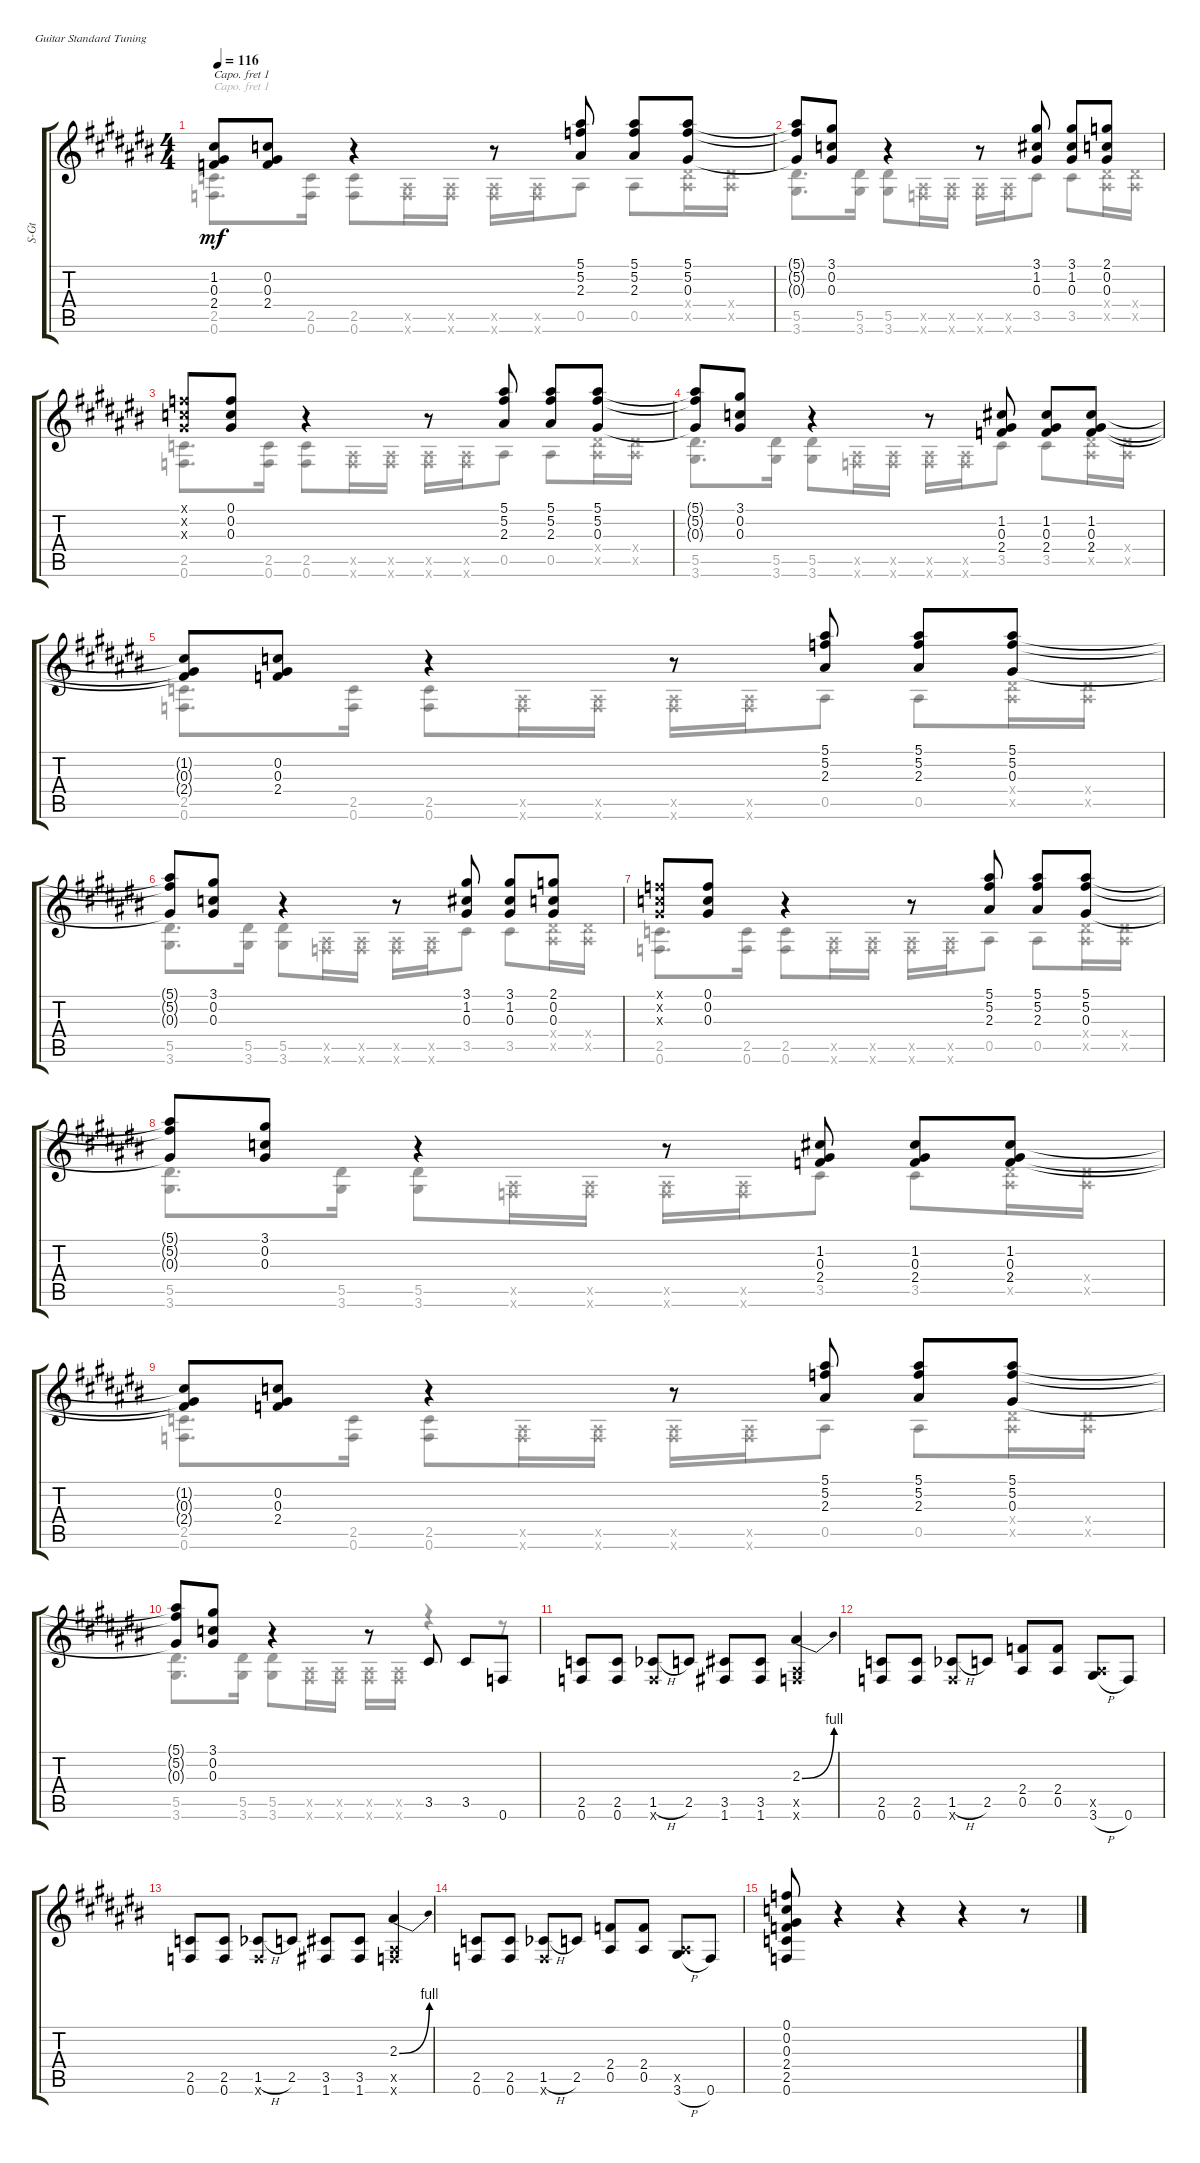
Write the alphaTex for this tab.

\defaultSystemsLayout 4
\bracketExtendMode groupsimilarinstruments
\otherSystemsTrackNameOrientation horizontal
\track ("Steel Guitar" "S-Gt") {instrument acousticguitarsteel}
\staff {score tabs}
\capo 1
\tuning (E4 B3 G3 D3 A2 E2)
\voice
\ts (4 4)
\tempo 116
\clef g2
\ks c#
(1.2{t acc forcenatural} 0.3{t acc forcenatural} 2.4{t acc forcenatural}).8{dy mf beam Up} (2.4{acc forcenatural} 0.2{acc forcenatural} 0.3{acc forcenatural}).8{beam Up} r.4{beam Up} r.8{beam Up} (2.3{acc forcenatural} 5.2{acc forcenatural} 5.1{acc forcenatural}).8{beam Up} (2.3{acc forcenatural} 5.2{acc forcenatural} 5.1{acc forcenatural}).8{beam Up} (5.1{acc forcenatural} 5.2{acc forcenatural} 0.3{acc forcenatural}).8{beam Up} |
(5.1{t acc forcenatural} 5.2{t acc forcenatural} 0.3{t acc forcenatural}).8{beam Up} (3.1{acc forcenatural} 0.2{acc forcenatural} 0.3{acc forcenatural}).8{beam Up} r.4{beam Up} r.8{beam Up} (0.3{acc forcenatural} 3.1{acc forcenatural} 1.2{acc forcenatural}).8{beam Up} (0.3{acc forcenatural} 3.1{acc forcenatural} 1.2{acc forcenatural}).8{beam Up} (0.2{acc forcenatural} 2.1{acc b} 0.3{acc forcenatural}).8{beam Up} |
(0.1{x acc forcenatural} 0.2{x acc forcenatural} 0.3{x acc forcenatural}).8{beam Up} (0.1{acc forcenatural} 0.2{acc forcenatural} 0.3{acc forcenatural}).8{beam Up} r.4{beam Up} r.8{beam Up} (2.3{acc forcenatural} 5.2{acc forcenatural} 5.1{acc forcenatural}).8{beam Up} (2.3{acc forcenatural} 5.2{acc forcenatural} 5.1{acc forcenatural}).8{beam Up} (5.1{acc forcenatural} 5.2{acc forcenatural} 0.3{acc forcenatural}).8{beam Up} |
(5.1{t acc forcenatural} 5.2{t acc forcenatural} 0.3{t acc forcenatural}).8{beam Up} (3.1{acc forcenatural} 0.2{acc forcenatural} 0.3{acc forcenatural}).8{beam Up} r.4{beam Up} r.8{beam Up} (1.2{acc forcenatural} 0.3{acc forcenatural} 2.4{acc forcenatural}).8{beam Up} (1.2{acc forcenatural} 2.4{acc forcenatural} 0.3{acc forcenatural}).8{beam Up} (1.2{acc forcenatural} 0.3{acc forcenatural} 2.4{acc forcenatural}).8{beam Up} |
(1.2{t acc forcenatural} 0.3{t acc forcenatural} 2.4{t acc forcenatural}).8{beam Up} (2.4{acc forcenatural} 0.2{acc forcenatural} 0.3{acc forcenatural}).8{beam Up} r.4{beam Up} r.8{beam Up} (2.3{acc forcenatural} 5.2{acc forcenatural} 5.1{acc forcenatural}).8{beam Up} (2.3{acc forcenatural} 5.2{acc forcenatural} 5.1{acc forcenatural}).8{beam Up} (5.1{acc forcenatural} 5.2{acc forcenatural} 0.3{acc forcenatural}).8{beam Up} |
(5.1{t acc forcenatural} 5.2{t acc forcenatural} 0.3{t acc forcenatural}).8{beam Up} (3.1{acc forcenatural} 0.2{acc forcenatural} 0.3{acc forcenatural}).8{beam Up} r.4{beam Up} r.8{beam Up} (0.3{acc forcenatural} 3.1{acc forcenatural} 1.2{acc forcenatural}).8{beam Up} (0.3{acc forcenatural} 3.1{acc forcenatural} 1.2{acc forcenatural}).8{beam Up} (0.2{acc forcenatural} 2.1{acc b} 0.3{acc forcenatural}).8{beam Up} |
(0.1{x acc forcenatural} 0.2{x acc forcenatural} 0.3{x acc forcenatural}).8{beam Up} (0.1{acc forcenatural} 0.2{acc forcenatural} 0.3{acc forcenatural}).8{beam Up} r.4{beam Up} r.8{beam Up} (2.3{acc forcenatural} 5.2{acc forcenatural} 5.1{acc forcenatural}).8{beam Up} (2.3{acc forcenatural} 5.2{acc forcenatural} 5.1{acc forcenatural}).8{beam Up} (5.1{acc forcenatural} 5.2{acc forcenatural} 0.3{acc forcenatural}).8{beam Up} |
(5.1{t acc forcenatural} 5.2{t acc forcenatural} 0.3{t acc forcenatural}).8{beam Up} (3.1{acc forcenatural} 0.2{acc forcenatural} 0.3{acc forcenatural}).8{beam Up} r.4{beam Up} r.8{beam Up} (1.2{acc forcenatural} 0.3{acc forcenatural} 2.4{acc forcenatural}).8{beam Up} (1.2{acc forcenatural} 2.4{acc forcenatural} 0.3{acc forcenatural}).8{beam Up} (1.2{acc forcenatural} 0.3{acc forcenatural} 2.4{acc forcenatural}).8{beam Up} |
(1.2{t acc forcenatural} 0.3{t acc forcenatural} 2.4{t acc forcenatural}).8{beam Up} (2.4{acc forcenatural} 0.2{acc forcenatural} 0.3{acc forcenatural}).8{beam Up} r.4{beam Up} r.8{beam Up} (2.3{acc forcenatural} 5.2{acc forcenatural} 5.1{acc forcenatural}).8{beam Up} (2.3{acc forcenatural} 5.2{acc forcenatural} 5.1{acc forcenatural}).8{beam Up} (5.1{acc forcenatural} 5.2{acc forcenatural} 0.3{acc forcenatural}).8{beam Up} |
(5.1{t acc forcenatural} 5.2{t acc forcenatural} 0.3{t acc forcenatural}).8{beam Up} (3.1{acc forcenatural} 0.2{acc forcenatural} 0.3{acc forcenatural}).8{beam Up} r.4{beam Up} r.8{beam Up} 3.5{acc forcenatural}.8{beam Up} 3.5{acc forcenatural}.8{beam Up} 0.6{acc forcenatural}.8{beam Up} |
(2.5{acc forcenatural} 0.6{acc forcenatural}).8{beam Up} (2.5{acc forcenatural} 0.6{acc forcenatural}).8{beam Up} (1.5{h acc b} 0.6{x acc forcenatural}).8{beam Up} 2.5{acc forcenatural}.8{beam Up} (3.5{acc forcenatural} 1.6{acc forcenatural}).8{beam Up} (1.6{acc forcenatural} 3.5{acc forcenatural}).8{beam Up} (0.5{x acc forcenatural} 0.6{x acc forcenatural} 2.3{be (bend 0 0 15 4) acc forcenatural}).4{beam Up} |
(2.5{acc forcenatural} 0.6{acc forcenatural}).8{beam Up} (2.5{acc forcenatural} 0.6{acc forcenatural}).8{beam Up} (1.5{h acc b} 0.6{x acc forcenatural}).8{beam Up} 2.5{acc forcenatural}.8{beam Up} (0.5{acc forcenatural} 2.4{acc forcenatural}).8{beam Up} (0.5{acc forcenatural} 2.4{acc forcenatural}).8{beam Up} (0.5{x acc forcenatural} 3.6{h acc forcenatural}).8{beam Up} 0.6{acc forcenatural}.8{beam Up} |
(2.5{acc forcenatural} 0.6{acc forcenatural}).8{beam Up} (2.5{acc forcenatural} 0.6{acc forcenatural}).8{beam Up} (1.5{h acc b} 0.6{x acc forcenatural}).8{beam Up} 2.5{acc forcenatural}.8{beam Up} (3.5{acc forcenatural} 1.6{acc forcenatural}).8{beam Up} (1.6{acc forcenatural} 3.5{acc forcenatural}).8{beam Up} (0.5{x acc forcenatural} 0.6{x acc forcenatural} 2.3{be (bend 0 0 15 4) acc forcenatural}).4{beam Up} |
(2.5{acc forcenatural} 0.6{acc forcenatural}).8{beam Up} (2.5{acc forcenatural} 0.6{acc forcenatural}).8{beam Up} (1.5{h acc b} 0.6{x acc forcenatural}).8{beam Up} 2.5{acc forcenatural}.8{beam Up} (0.5{acc forcenatural} 2.4{acc forcenatural}).8{beam Up} (0.5{acc forcenatural} 2.4{acc forcenatural}).8{beam Up} (0.5{x acc forcenatural} 3.6{h acc forcenatural}).8{beam Up} 0.6{acc forcenatural}.8{beam Up} |
(0.6{acc forcenatural} 2.5{acc forcenatural} 2.4{acc forcenatural} 0.3{acc forcenatural} 0.2{acc forcenatural} 0.1{acc forcenatural}).8{beam Up} r.4{beam Up} r.4{beam Up} r.4{beam Up} r.8{beam Up}
\voice
\clef g2
\ottava regular
\simile none
\ks c#
(2.5{acc forcenatural} 0.6{acc forcenatural}).8{d dy mf beam Down} (2.5{acc forcenatural} 0.6{acc forcenatural}).16{beam Down} (2.5{acc forcenatural} 0.6{acc forcenatural}).8{beam Down} (0.6{x acc forcenatural} 0.5{x acc forcenatural}).16{beam Down} (0.5{x acc forcenatural} 0.6{x acc forcenatural}).16{beam Down} (0.6{x acc forcenatural} 0.5{x acc forcenatural}).16{beam Down} (0.6{x acc forcenatural} 0.5{x acc forcenatural}).16{beam Down} 0.5{acc forcenatural}.8{beam Down} 0.5{acc forcenatural}.8{beam Down} (0.4{x acc forcenatural} 0.5{x acc forcenatural}).16{beam Down} (0.5{x acc forcenatural} 0.4{x acc forcenatural}).16{beam Down} |
(5.5{acc forcenatural} 3.6{acc forcenatural}).8{d beam Down} (5.5{acc forcenatural} 3.6{acc forcenatural}).16{beam Down} (5.5{acc forcenatural} 3.6{acc forcenatural}).8{beam Down} (0.6{x acc forcenatural} 0.5{x acc forcenatural}).16{beam Down} (0.5{x acc forcenatural} 0.6{x acc forcenatural}).16{beam Down} (0.6{x acc forcenatural} 0.5{x acc forcenatural}).16{beam Down} (0.6{x acc forcenatural} 0.5{x acc forcenatural}).16{beam Down} 3.5{acc forcenatural}.8{beam Down} 3.5{acc forcenatural}.8{beam Down} (0.4{x acc forcenatural} 0.5{x acc forcenatural}).16{beam Down} (0.5{x acc forcenatural} 0.4{x acc forcenatural}).16{beam Down} |
(2.5{acc forcenatural} 0.6{acc forcenatural}).8{d beam Down} (2.5{acc forcenatural} 0.6{acc forcenatural}).16{beam Down} (2.5{acc forcenatural} 0.6{acc forcenatural}).8{beam Down} (0.6{x acc forcenatural} 0.5{x acc forcenatural}).16{beam Down} (0.5{x acc forcenatural} 0.6{x acc forcenatural}).16{beam Down} (0.6{x acc forcenatural} 0.5{x acc forcenatural}).16{beam Down} (0.6{x acc forcenatural} 0.5{x acc forcenatural}).16{beam Down} 0.5{acc forcenatural}.8{beam Down} 0.5{acc forcenatural}.8{beam Down} (0.4{x acc forcenatural} 0.5{x acc forcenatural}).16{beam Down} (0.5{x acc forcenatural} 0.4{x acc forcenatural}).16{beam Down} |
(5.5{acc forcenatural} 3.6{acc forcenatural}).8{d beam Down} (5.5{acc forcenatural} 3.6{acc forcenatural}).16{beam Down} (5.5{acc forcenatural} 3.6{acc forcenatural}).8{beam Down} (0.6{x acc forcenatural} 0.5{x acc forcenatural}).16{beam Down} (0.5{x acc forcenatural} 0.6{x acc forcenatural}).16{beam Down} (0.6{x acc forcenatural} 0.5{x acc forcenatural}).16{beam Down} (0.6{x acc forcenatural} 0.5{x acc forcenatural}).16{beam Down} 3.5{acc forcenatural}.8{beam Down} 3.5{acc forcenatural}.8{beam Down} (0.4{x acc forcenatural} 0.5{x acc forcenatural}).16{beam Down} (0.5{x acc forcenatural} 0.4{x acc forcenatural}).16{beam Down} |
(2.5{acc forcenatural} 0.6{acc forcenatural}).8{d beam Down} (2.5{acc forcenatural} 0.6{acc forcenatural}).16{beam Down} (2.5{acc forcenatural} 0.6{acc forcenatural}).8{beam Down} (0.6{x acc forcenatural} 0.5{x acc forcenatural}).16{beam Down} (0.5{x acc forcenatural} 0.6{x acc forcenatural}).16{beam Down} (0.6{x acc forcenatural} 0.5{x acc forcenatural}).16{beam Down} (0.6{x acc forcenatural} 0.5{x acc forcenatural}).16{beam Down} 0.5{acc forcenatural}.8{beam Down} 0.5{acc forcenatural}.8{beam Down} (0.4{x acc forcenatural} 0.5{x acc forcenatural}).16{beam Down} (0.5{x acc forcenatural} 0.4{x acc forcenatural}).16{beam Down} |
(5.5{acc forcenatural} 3.6{acc forcenatural}).8{d beam Down} (5.5{acc forcenatural} 3.6{acc forcenatural}).16{beam Down} (5.5{acc forcenatural} 3.6{acc forcenatural}).8{beam Down} (0.6{x acc forcenatural} 0.5{x acc forcenatural}).16{beam Down} (0.5{x acc forcenatural} 0.6{x acc forcenatural}).16{beam Down} (0.6{x acc forcenatural} 0.5{x acc forcenatural}).16{beam Down} (0.6{x acc forcenatural} 0.5{x acc forcenatural}).16{beam Down} 3.5{acc forcenatural}.8{beam Down} 3.5{acc forcenatural}.8{beam Down} (0.4{x acc forcenatural} 0.5{x acc forcenatural}).16{beam Down} (0.5{x acc forcenatural} 0.4{x acc forcenatural}).16{beam Down} |
(2.5{acc forcenatural} 0.6{acc forcenatural}).8{d beam Down} (2.5{acc forcenatural} 0.6{acc forcenatural}).16{beam Down} (2.5{acc forcenatural} 0.6{acc forcenatural}).8{beam Down} (0.6{x acc forcenatural} 0.5{x acc forcenatural}).16{beam Down} (0.5{x acc forcenatural} 0.6{x acc forcenatural}).16{beam Down} (0.6{x acc forcenatural} 0.5{x acc forcenatural}).16{beam Down} (0.6{x acc forcenatural} 0.5{x acc forcenatural}).16{beam Down} 0.5{acc forcenatural}.8{beam Down} 0.5{acc forcenatural}.8{beam Down} (0.4{x acc forcenatural} 0.5{x acc forcenatural}).16{beam Down} (0.5{x acc forcenatural} 0.4{x acc forcenatural}).16{beam Down} |
(5.5{acc forcenatural} 3.6{acc forcenatural}).8{d beam Down} (5.5{acc forcenatural} 3.6{acc forcenatural}).16{beam Down} (5.5{acc forcenatural} 3.6{acc forcenatural}).8{beam Down} (0.6{x acc forcenatural} 0.5{x acc forcenatural}).16{beam Down} (0.5{x acc forcenatural} 0.6{x acc forcenatural}).16{beam Down} (0.6{x acc forcenatural} 0.5{x acc forcenatural}).16{beam Down} (0.6{x acc forcenatural} 0.5{x acc forcenatural}).16{beam Down} 3.5{acc forcenatural}.8{beam Down} 3.5{acc forcenatural}.8{beam Down} (0.4{x acc forcenatural} 0.5{x acc forcenatural}).16{beam Down} (0.5{x acc forcenatural} 0.4{x acc forcenatural}).16{beam Down} |
(2.5{acc forcenatural} 0.6{acc forcenatural}).8{d beam Down} (2.5{acc forcenatural} 0.6{acc forcenatural}).16{beam Down} (2.5{acc forcenatural} 0.6{acc forcenatural}).8{beam Down} (0.6{x acc forcenatural} 0.5{x acc forcenatural}).16{beam Down} (0.5{x acc forcenatural} 0.6{x acc forcenatural}).16{beam Down} (0.6{x acc forcenatural} 0.5{x acc forcenatural}).16{beam Down} (0.6{x acc forcenatural} 0.5{x acc forcenatural}).16{beam Down} 0.5{acc forcenatural}.8{beam Down} 0.5{acc forcenatural}.8{beam Down} (0.4{x acc forcenatural} 0.5{x acc forcenatural}).16{beam Down} (0.5{x acc forcenatural} 0.4{x acc forcenatural}).16{beam Down} |
(5.5{acc forcenatural} 3.6{acc forcenatural}).8{d beam Down} (5.5{acc forcenatural} 3.6{acc forcenatural}).16{beam Down} (5.5{acc forcenatural} 3.6{acc forcenatural}).8{beam Down} (0.6{x acc forcenatural} 0.5{x acc forcenatural}).16{beam Down} (0.5{x acc forcenatural} 0.6{x acc forcenatural}).16{beam Down} (0.6{x acc forcenatural} 0.5{x acc forcenatural}).16{beam Down} (0.6{x acc forcenatural} 0.5{x acc forcenatural}).16{beam Down} r.4{beam Down} r.8{beam Down} |
|
|
|
|
